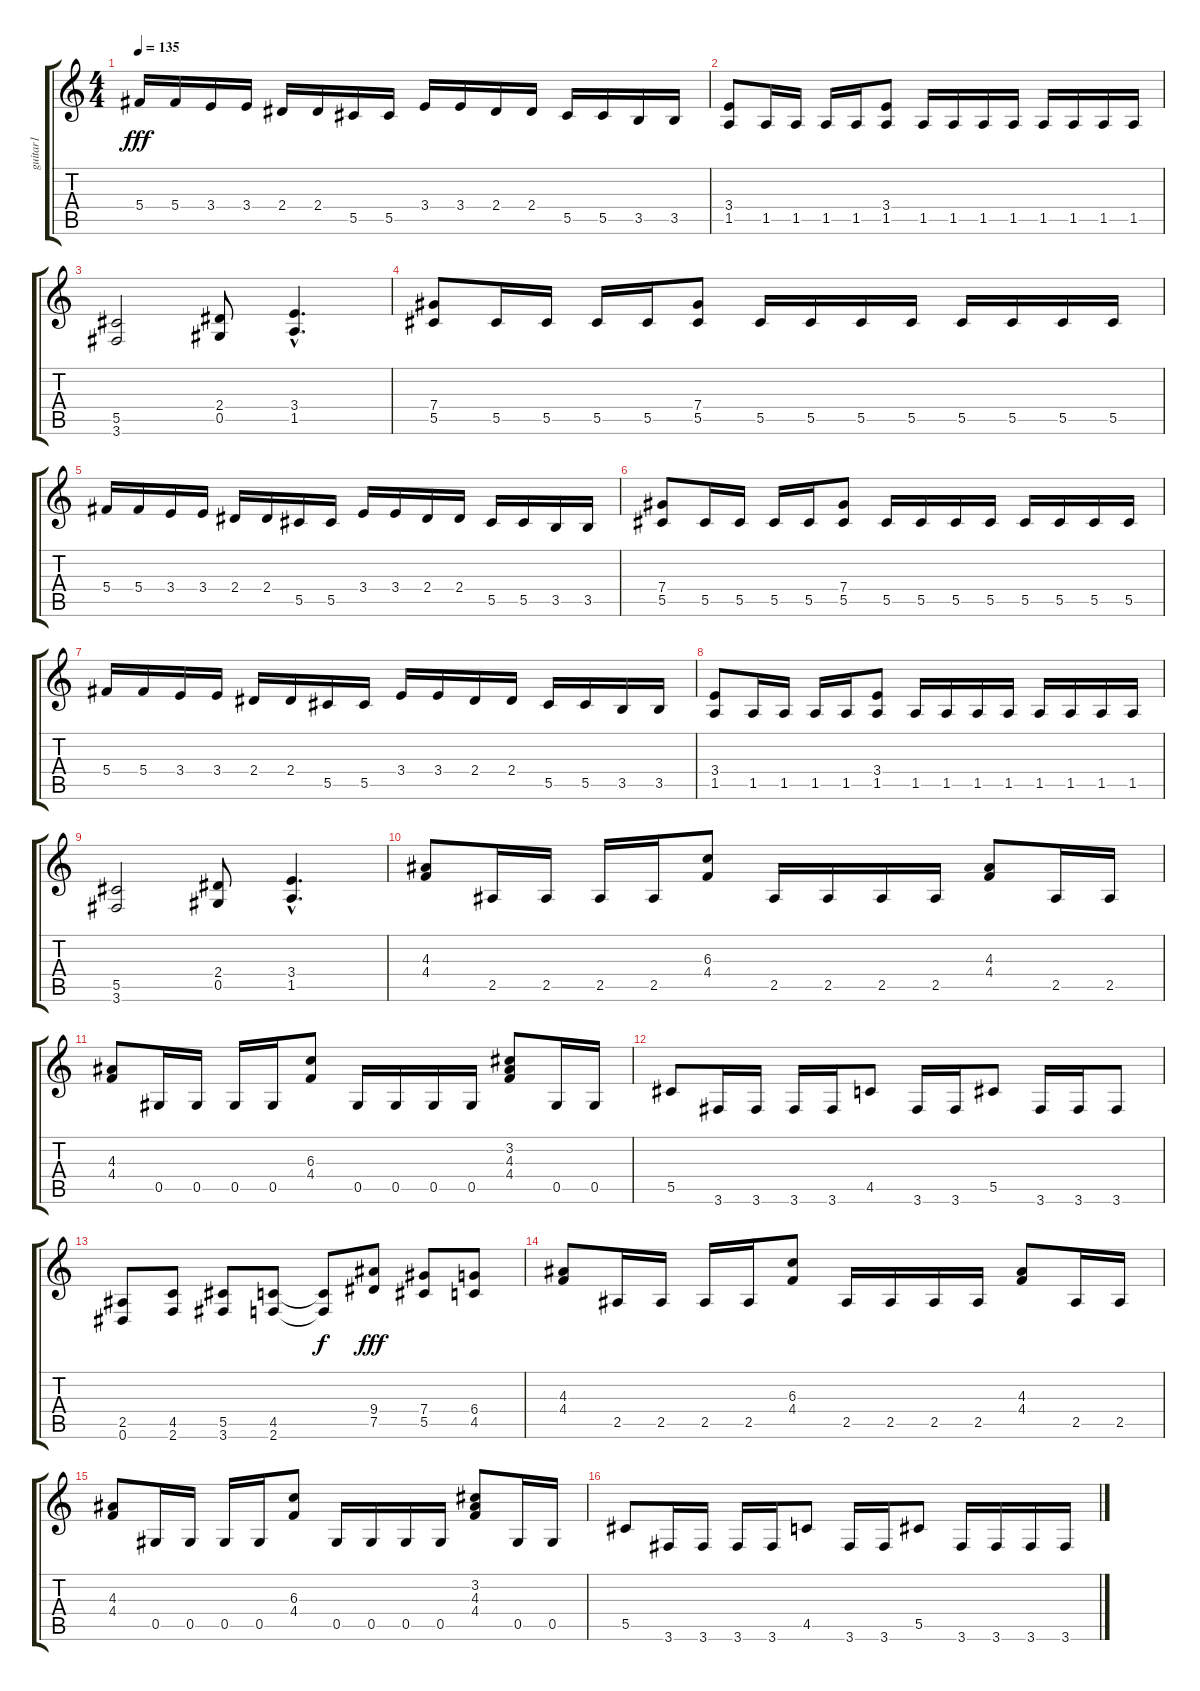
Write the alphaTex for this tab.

\track ("guitar1" "guitar1") {instrument overdrivenguitar}
\staff {score tabs}
\tuning (Eb4 Bb3 Gb3 Db3 Ab2 Eb2) {hide}
\ts (4 4)
\tempo 135
\clef g2
\ks c
5.4.16{dy fff} 5.4.16 3.4.16 3.4.16 2.4.16 2.4.16 5.5.16 5.5.16 3.4.16 3.4.16 2.4.16 2.4.16 5.5.16 5.5.16 3.5.16 3.5.16 |
(3.4 1.5).8 1.5.16 1.5.16 1.5.16 1.5.16 (3.4 1.5).8 1.5.16 1.5.16 1.5.16 1.5.16 1.5.16 1.5.16 1.5.16 1.5.16 |
(5.5 3.6).2 (2.4 0.5).8 (3.4{hac} 1.5{hac}).4{d} |
(7.4 5.5).8 5.5.16 5.5.16 5.5.16 5.5.16 (7.4 5.5).8 5.5.16 5.5.16 5.5.16 5.5.16 5.5.16 5.5.16 5.5.16 5.5.16 |
5.4.16 5.4.16 3.4.16 3.4.16 2.4.16 2.4.16 5.5.16 5.5.16 3.4.16 3.4.16 2.4.16 2.4.16 5.5.16 5.5.16 3.5.16 3.5.16 |
(7.4 5.5).8 5.5.16 5.5.16 5.5.16 5.5.16 (7.4 5.5).8 5.5.16 5.5.16 5.5.16 5.5.16 5.5.16 5.5.16 5.5.16 5.5.16 |
5.4.16 5.4.16 3.4.16 3.4.16 2.4.16 2.4.16 5.5.16 5.5.16 3.4.16 3.4.16 2.4.16 2.4.16 5.5.16 5.5.16 3.5.16 3.5.16 |
(3.4 1.5).8 1.5.16 1.5.16 1.5.16 1.5.16 (3.4 1.5).8 1.5.16 1.5.16 1.5.16 1.5.16 1.5.16 1.5.16 1.5.16 1.5.16 |
(5.5 3.6).2 (2.4 0.5).8 (3.4{hac} 1.5{hac}).4{d} |
(4.3 4.4).8 2.5.16 2.5.16 2.5.16 2.5.16 (6.3 4.4).8 2.5.16 2.5.16 2.5.16 2.5.16 (4.3 4.4).8 2.5.16 2.5.16 |
(4.3 4.4).8 0.5.16 0.5.16 0.5.16 0.5.16 (6.3 4.4).8 0.5.16 0.5.16 0.5.16 0.5.16 (3.2 4.3 4.4).8 0.5.16 0.5.16 |
5.5.8 3.6.16 3.6.16 3.6.16 3.6.16 4.5.8 3.6.16 3.6.16 5.5.8 3.6.16 3.6.16 3.6.8 |
(2.5 0.6).8 (4.5 2.6).8 (5.5 3.6).8 (4.5 2.6).8 (4.5{t} 2.6{t}).8{dy f} (9.4 7.5).8{dy fff} (7.4 5.5).8 (6.4 4.5).8 |
(4.3 4.4).8 2.5.16 2.5.16 2.5.16 2.5.16 (6.3 4.4).8 2.5.16 2.5.16 2.5.16 2.5.16 (4.3 4.4).8 2.5.16 2.5.16 |
(4.3 4.4).8 0.5.16 0.5.16 0.5.16 0.5.16 (6.3 4.4).8 0.5.16 0.5.16 0.5.16 0.5.16 (3.2 4.3 4.4).8 0.5.16 0.5.16 |
5.5.8 3.6.16 3.6.16 3.6.16 3.6.16 4.5.8 3.6.16 3.6.16 5.5.8 3.6.16 3.6.16 3.6.16 3.6.16
